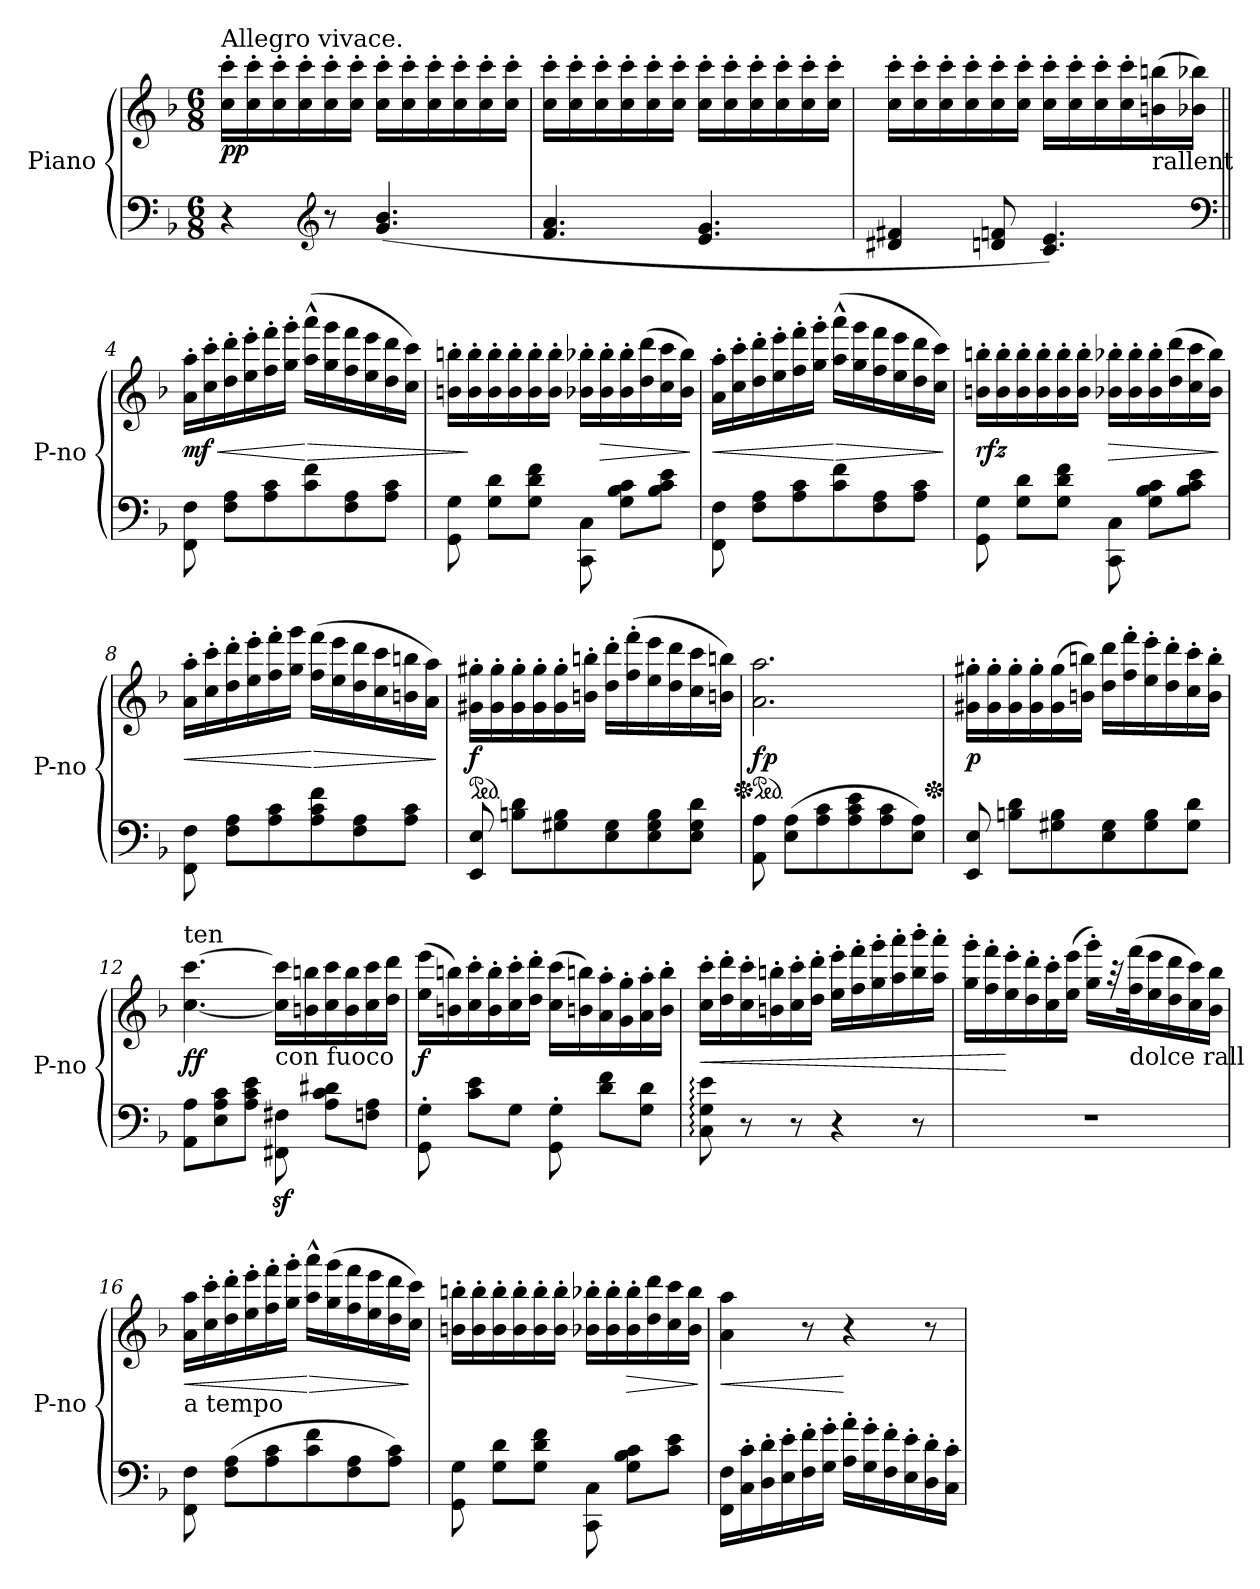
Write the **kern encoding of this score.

**kern	**kern	**dynam
*part2	*part1	*part1
*staff2	*staff1	*staff1
*I"Piano	*I"Piano	*
*I'P-no	*I'P-no	*
*clefF4	*clefG2	*
*k[b-]	*k[b-]	*
*F:	*F:	*
*M6/8	*M6/8	*
=1	=1	=1
!	!LO:TX:a:t=Allegro vivace.	!
4r	16cc'\ 16ccc'\LL	pp
.	16cc'\ 16ccc'\	.
.	16cc'\ 16ccc'\	.
.	16cc'\ 16ccc'\	.
*clefG2	*	*
8r	16cc'\ 16ccc'\	.
.	16cc'\ 16ccc'\JJ	.
(4.g/ 4.b-/	16cc'\ 16ccc'\LL	.
.	16cc'\ 16ccc'\	.
.	16cc'\ 16ccc'\	.
.	16cc'\ 16ccc'\	.
.	16cc'\ 16ccc'\	.
.	16cc'\ 16ccc'\JJ	.
=2	=2	=2
4.f/ 4.a/	16cc'\ 16ccc'\LL	.
.	16cc'\ 16ccc'\	.
.	16cc'\ 16ccc'\	.
.	16cc'\ 16ccc'\	.
.	16cc'\ 16ccc'\	.
.	16cc'\ 16ccc'\JJ	.
4.e/ 4.g/	16cc'\ 16ccc'\LL	.
.	16cc'\ 16ccc'\	.
.	16cc'\ 16ccc'\	.
.	16cc'\ 16ccc'\	.
.	16cc'\ 16ccc'\	.
.	16cc'\ 16ccc'\JJ	.
=3	=3	=3
4d#X/ 4f#X/	16cc'\ 16ccc'\LL	.
.	16cc'\ 16ccc'\	.
.	16cc'\ 16ccc'\	.
.	16cc'\ 16ccc'\	.
8dn/ 8fn/	16cc'\ 16ccc'\	.
.	16cc'\ 16ccc'\JJ	.
4.c/ 4.e/)	16cc'\ 16ccc'\LL	.
.	16cc'\ 16ccc'\	.
.	16cc'\ 16ccc'\	.
.	16cc'\ 16ccc'\	.
!	!LO:TX:b:t=rallent	!
.	(16bn\ 16bbn\	.
.	16b-X\ 16bb-X\JJ)	.
*clefF4	*	*
=4||	=4||	=4||
!	!	!LO:HP:b
8FF\ 8F\	16a'\ 16aa'\LL	< mf
.	16cc'\ 16ccc'\	.
8F\ 8A\L	16dd'\ 16ddd'\	.
.	16ee'\ 16eee'\	.
8A\ 8c\	16ff'\ 16fff'\	.
.	16gg'\ 16ggg'\JJ	.
!	!	!LO:HP:n=1:b
8c\ 8f\	(16aa^^\ 16aaa^^\LL	[ >
.	16gg\ 16ggg\	.
8F\ 8A\	16ff\ 16fff\	.
.	16ee\ 16eee\	.
8A\ 8c\J	16dd\ 16ddd\	.
.	16cc\ 16ccc\JJ)	.
=5	=5	=5
8GG\ 8G\	16bn'\ 16bbn'\LL	.
.	16b'\ 16bb'\	]
8G\ 8d\L	16b'\ 16bb'\	.
.	16b'\ 16bb'\	.
8G\ 8d\ 8f\J	16b'\ 16bb'\	.
.	16b'\ 16bb'\JJ	.
8CC\ 8C\	16b-X'\ 16bb-X'\LL	.
!	!	!LO:HP:b
.	16b-'\ 16bb-'\	>
8G\ 8B-\ 8c\L	16b-'\ 16bb-'\	.
.	(16dd\ 16ddd\	.
8B-\ 8c\ 8e\J	16cc\ 16ccc\	.
.	16b-\ 16bb-\JJ)	.
.	.	]
=6	=6	=6
!	!	!LO:HP:b
8FF\ 8F\	16a'\ 16aa'\LL	<
.	16cc'\ 16ccc'\	.
8F\ 8A\L	16dd'\ 16ddd'\	.
.	16ee'\ 16eee'\	.
8A\ 8c\	16ff'\ 16fff'\	.
.	16gg'\ 16ggg'\JJ	.
!	!	!LO:HP:n=1:b
8c\ 8f\	(16aa^^\ 16aaa^^\LL	[ >
.	16gg\ 16ggg\	.
8F\ 8A\	16ff\ 16fff\	.
.	16ee\ 16eee\	.
8A\ 8c\J	16dd\ 16ddd\	.
.	16cc\ 16ccc\JJ)	.
.	.	]
=7	=7	=7
8GG\ 8G\	16bn'\ 16bbn'\LL	rfz
.	16b'\ 16bb'\	.
8G\ 8d\L	16b'\ 16bb'\	.
.	16b'\ 16bb'\	.
8G\ 8d\ 8f\J	16b'\ 16bb'\	.
.	16b'\ 16bb'\JJ	.
!	!	!LO:HP:b
8CC\ 8C\	16b-X'\ 16bb-X'\LL	>
.	16b-'\ 16bb-'\	.
8G\ 8B-\ 8c\L	16b-'\ 16bb-'\	.
.	(16dd\ 16ddd\	.
8B-\ 8c\ 8e\J	16cc\ 16ccc\	.
.	16b-\ 16bb-\JJ)	.
.	.	]
=8	=8	=8
!	!	!LO:HP:b
8FF\ 8F\	16a'\ 16aa'\LL	<
.	16cc'\ 16ccc'\	.
8F\ 8A\L	16dd'\ 16ddd'\	.
.	16ee'\ 16eee'\	.
8A\ 8c\	16ff'\ 16fff'\	.
.	16gg\ 16ggg\JJ	.
!	!	!LO:HP:n=1:b
8A\ 8c\ 8f\	(16ff\ 16fff\LL	[ >
.	16ee\ 16eee\	.
8F\ 8A\	16dd\ 16ddd\	.
.	16cc\ 16ccc\	.
8A\ 8c\J	16bn\ 16bbn\	.
.	16a\ 16aa\JJ)	.
.	.	]
=9	=9	=9
*	*ped	*
8EE/ 8E/	16g#X'\ 16gg#X'\LL	f
.	16g#'\ 16gg#'\	.
8Bn\ 8d\L	16g#'\ 16gg#'\	.
.	16g#'\ 16gg#'\	.
8G#X\ 8B\	16g#'\ 16gg#'\	.
.	16bn'\ 16bbn'\JJ	.
8E\ 8G#\	16dd'\ 16ddd'\LL	.
.	(16ff'\ 16fff'\	.
8E\ 8G#\ 8B\	16ee\ 16eee\	.
.	16dd\ 16ddd\	.
8E\ 8G#\ 8d\J	16cc\ 16ccc\	.
.	16bn\ 16bbn\JJ)	.
=10	=10	=10
*	*Xped	*
*	*ped	*
8AA\ 8A\	2.a\ 2.aa\	fp
(8E\ 8A\L	.	.
8A\ 8c\	.	.
8A\ 8c\ 8e\	.	.
8A\ 8c\	.	.
8E\ 8A\J)	.	.
*	*Xped	*
=11	=11	=11
8EE/ 8E/	16g#X'\ 16gg#X'\LL	p
.	16g#'\ 16gg#'\	.
8Bn\ 8d\L	16g#'\ 16gg#'\	.
.	16g#'\ 16gg#'\	.
8G#X\ 8B\	(16g#\ 16gg#\	.
.	16bn\ 16bbn\JJ)	.
8E\ 8G#\	16dd\ 16ddd\LL	.
.	16ff'\ 16fff'\	.
8G#\ 8B\	16ee'\ 16eee'\	.
.	16dd'\ 16ddd'\	.
8G#\ 8d\J	16cc'\ 16ccc'\	.
.	16b'\ 16bb'\JJ	.
=12	=12	=12
!	!LO:TX:a:t=ten	!
8AA\ 8A\L	[4.cc\ [4.ccc\	ff
8E\ 8A\ 8c\	.	.
8A\ 8c\ 8e\J	.	.
!	!LO:TX:b:t=con fuoco	!
8FF#Xz\ 8F#Xz\	16cc]\ 16ccc]\LL	.
.	16bn\ 16bbn\	.
8A\ 8c\ 8d#X\L	16cc\ 16ccc\	.
.	16b\ 16bb\	.
8Fn\ 8A\J	16cc\ 16ccc\	.
.	16dd\ 16ddd\JJ	.
=13	=13	=13
8GG'\ 8G'\	(16ee\ 16eee\LL	f
.	16bn\ 16bbn\)	.
8c\ 8e\L	16cc'\ 16ccc'\	.
.	16b'\ 16bb'\	.
8G\J	16cc'\ 16ccc'\	.
.	16dd'\ 16ddd'\JJ	.
8GG'\ 8G'\	(16cc\ 16ccc\LL	.
.	16bn\ 16bbn\)	.
8d\ 8f\L	16a'\ 16aa'\	.
.	16g'\ 16gg'\	.
8G\ 8d\J	16a'\ 16aa'\	.
.	16b'\ 16bb'\JJ	.
=14	=14	=14
!	!	!LO:HP:b
8C:\ 8G:\ 8e:\	16cc'\ 16ccc'\LL	<
.	16dd'\ 16ddd'\	.
8r	16cc'\ 16ccc'\	.
.	16bn'\ 16bbn'\	.
8r	16cc'\ 16ccc'\	.
.	16dd'\ 16ddd'\JJ	.
4r	16ee'\ 16eee'\LL	.
.	16ff'\ 16fff'\	.
.	16gg'\ 16ggg'\	.
.	16aa'\ 16aaa'\	.
8r	16bb'\ 16bbb-'\	.
.	16aa'\ 16aaa'\JJ	.
=15	=15	=15
2.r	16gg'\ 16ggg'\LL	.
.	16ff'\ 16fff'\	.
.	16ee'\ 16eee'\	[
.	16dd'\ 16ddd'\	.
.	16cc'\ 16ccc'\	.
.	(16ee\ 16eee\JJ	.
.	16gg'\ 16ggg'\LL)	.
.	32r	.
!	!LO:TX:b:t=dolce rall	!
.	(32ff\ 32fff\K	.
.	16ee\ 16eee\	.
.	16dd\ 16ddd\	.
.	16cc\ 16ccc\)	.
.	16b-\ 16bb-\JJ	.
=16	=16	=16
!	!LO:TX:b:t=a tempo	!
!	!	!LO:HP:b
8FF\ 8F\	16a\ 16aa\LL	<
.	16cc'\ 16ccc'\	.
(8F\ 8A\L	16dd'\ 16ddd'\	.
.	16ee'\ 16eee'\	.
8A\ 8c\	16ff'\ 16fff'\	.
.	16gg'\ 16ggg'\JJ	.
!	!	!LO:HP:n=1:b
8c\ 8f\	16aa^^\ 16aaa^^\LL	[ >
.	(16gg\ 16ggg\	.
8F\ 8A\	16ff\ 16fff\	.
.	16ee\ 16eee\	.
8A\ 8c\J)	16dd\ 16ddd\	.
.	16cc\ 16ccc\JJ)	]
=17	=17	=17
8GG\ 8G\	16bn'\ 16bbn'\LL	.
.	16b'\ 16bb'\	.
8G\ 8d\L	16b'\ 16bb'\	.
.	16b'\ 16bb'\	.
8G\ 8d\ 8f\J	16b'\ 16bb'\	.
.	16b'\ 16bb'\JJ	.
8CC\ 8C\	16b-X'\ 16bb-X'\LL	.
.	16b-'\ 16bb-'\	.
!	!	!LO:HP:b
8G\ 8B-\ 8c\L	16b-'\ 16bb-'\	>
.	16dd\ 16ddd\	.
8c\ 8e\J	16cc\ 16ccc\	.
.	16b-\ 16bb-\JJ	.
.	.	]
=18	=18	=18
!	!	!LO:HP:b
16FF\ 16F\LL	4a\ 4aa\	<
16C'\ 16c'\	.	.
16D'\ 16d'\	.	.
16E'\ 16e'\	.	.
16F'\ 16f'\	8r	.
16G'\ 16g'\JJ	.	.
16A'\ 16a'\LL	4r	[
16G'\ 16g'\	.	.
16F'\ 16f'\	.	.
16E'\ 16e'\	.	.
16D'\ 16d'\	8r	.
16C'\ 16c'\JJ	.	.
=	=	=
*-	*-	*-
